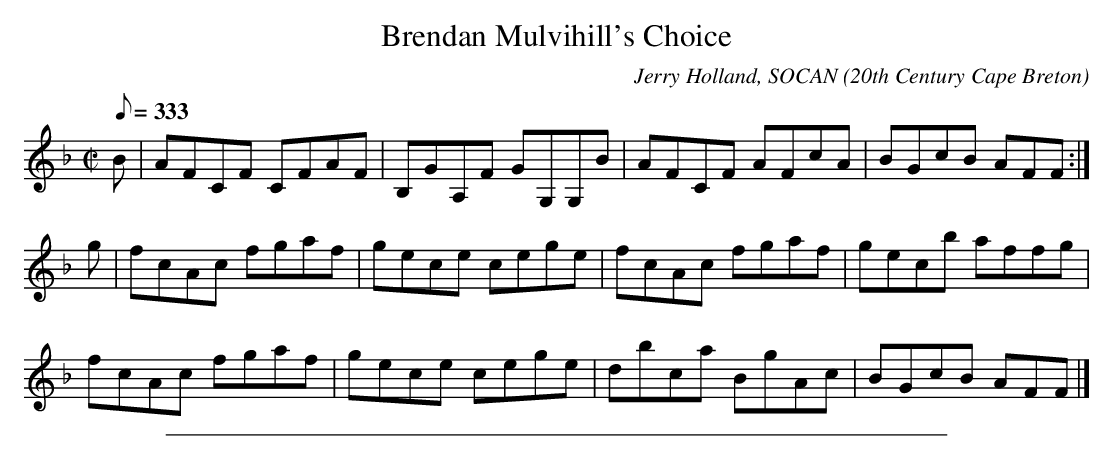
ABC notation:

X:1
T: Brendan Mulvihill's Choice
C:Jerry Holland, SOCAN
O:20th Century Cape Breton
L:1/8
Q:333
M:C|
K:F
B|AFCF CFAF|B,GA,F GG,G,B|AFCF AFcA|BGcB AFF:|!
g|fcAc fgaf|gece cege|fcAc fgaf|gecb affg|!
fcAc fgaf|gece cege|dbca BgAc|BGcB AFF|]!
